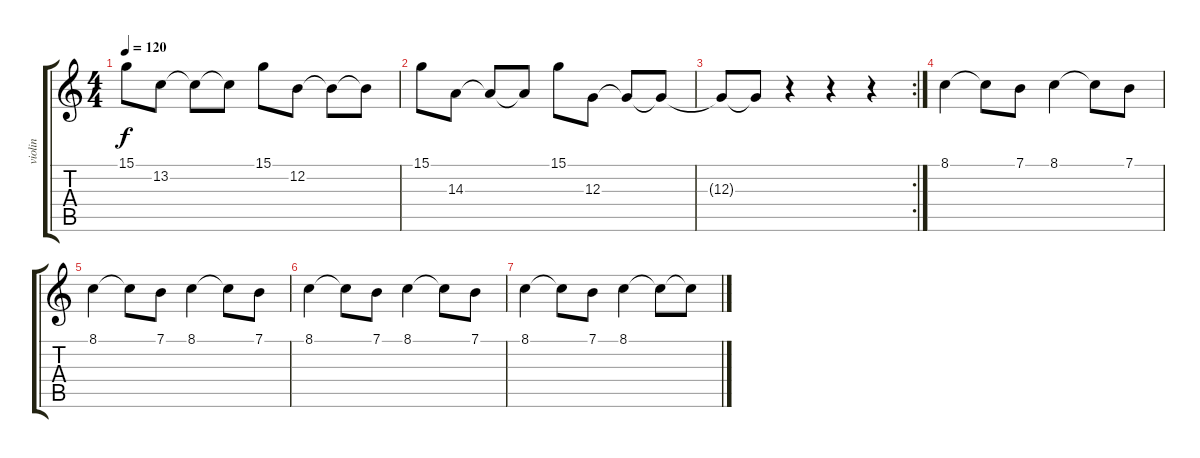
\track ("violin" "violin") {instrument violin}
\staff {score tabs}
\tuning (E4 B3 G3 D3 A2 E2) {hide}
\ts (4 4)
\tempo 120
\clef g2
\ks c
15.1.8{dy f} 13.2.8 13.2{t}.8 13.2{t}.8 15.1.8 12.2.8 12.2{t}.8 12.2{t}.8 |
15.1.8 14.3.8 14.3{t}.8 14.3{t}.8 15.1.8 12.3.8 12.3{t}.8 12.3{t}.8 |
\rc 2
12.3{t}.8 12.3{t}.8 r.4 r.4 r.4 |
8.1.4 8.1{t}.8 7.1.8 8.1.4 8.1{t}.8 7.1.8 |
8.1.4 8.1{t}.8 7.1.8 8.1.4 8.1{t}.8 7.1.8 |
8.1.4 8.1{t}.8 7.1.8 8.1.4 8.1{t}.8 7.1.8 |
8.1.4 8.1{t}.8 7.1.8 8.1.4 8.1{t}.8 8.1{t}.8
